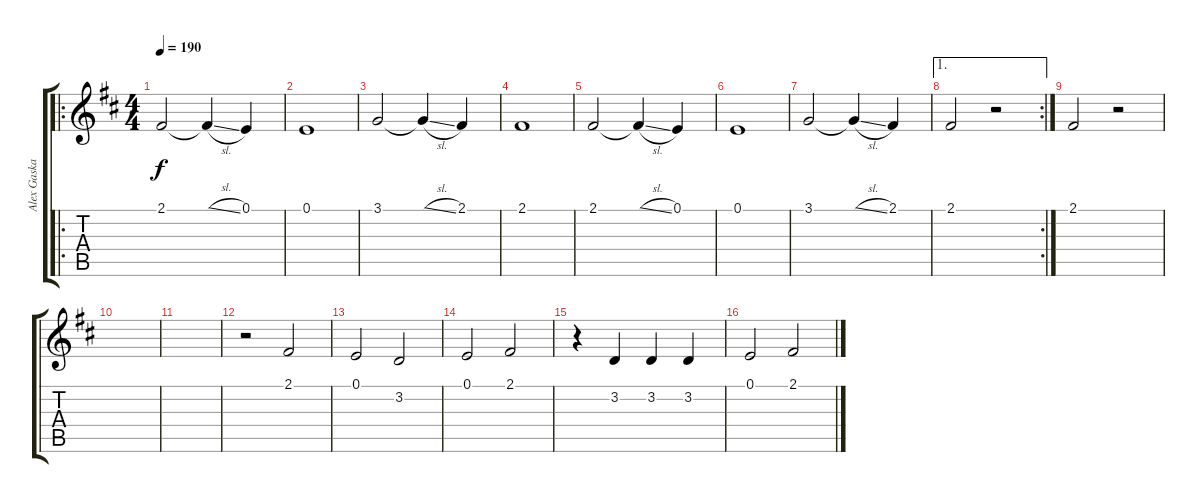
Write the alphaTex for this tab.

\track ("Alex Gaskarth" "Alex Gaska") {instrument tenorsax}
\staff {score tabs}
\tuning (E4 B3 G3 D3 A2 E2) {hide}
\ro
\ts (4 4)
\tempo 190
\clef g2
\ks d
2.1.2{dy f} 2.1{sl t}.4 0.1.4 |
0.1.1 |
3.1.2 3.1{sl t}.4 2.1.4 |
2.1.1 |
2.1.2 2.1{sl t}.4 0.1.4 |
0.1.1 |
3.1.2 3.1{sl t}.4 2.1.4 |
\ae 1
\rc 2
2.1.2 r.2 |
2.1.2 r.2 |
|
|
r.2 2.1.2 |
0.1.2 3.2.2 |
0.1.2 2.1.2 |
r.4 3.2.4 3.2.4 3.2.4 |
0.1.2 2.1.2
